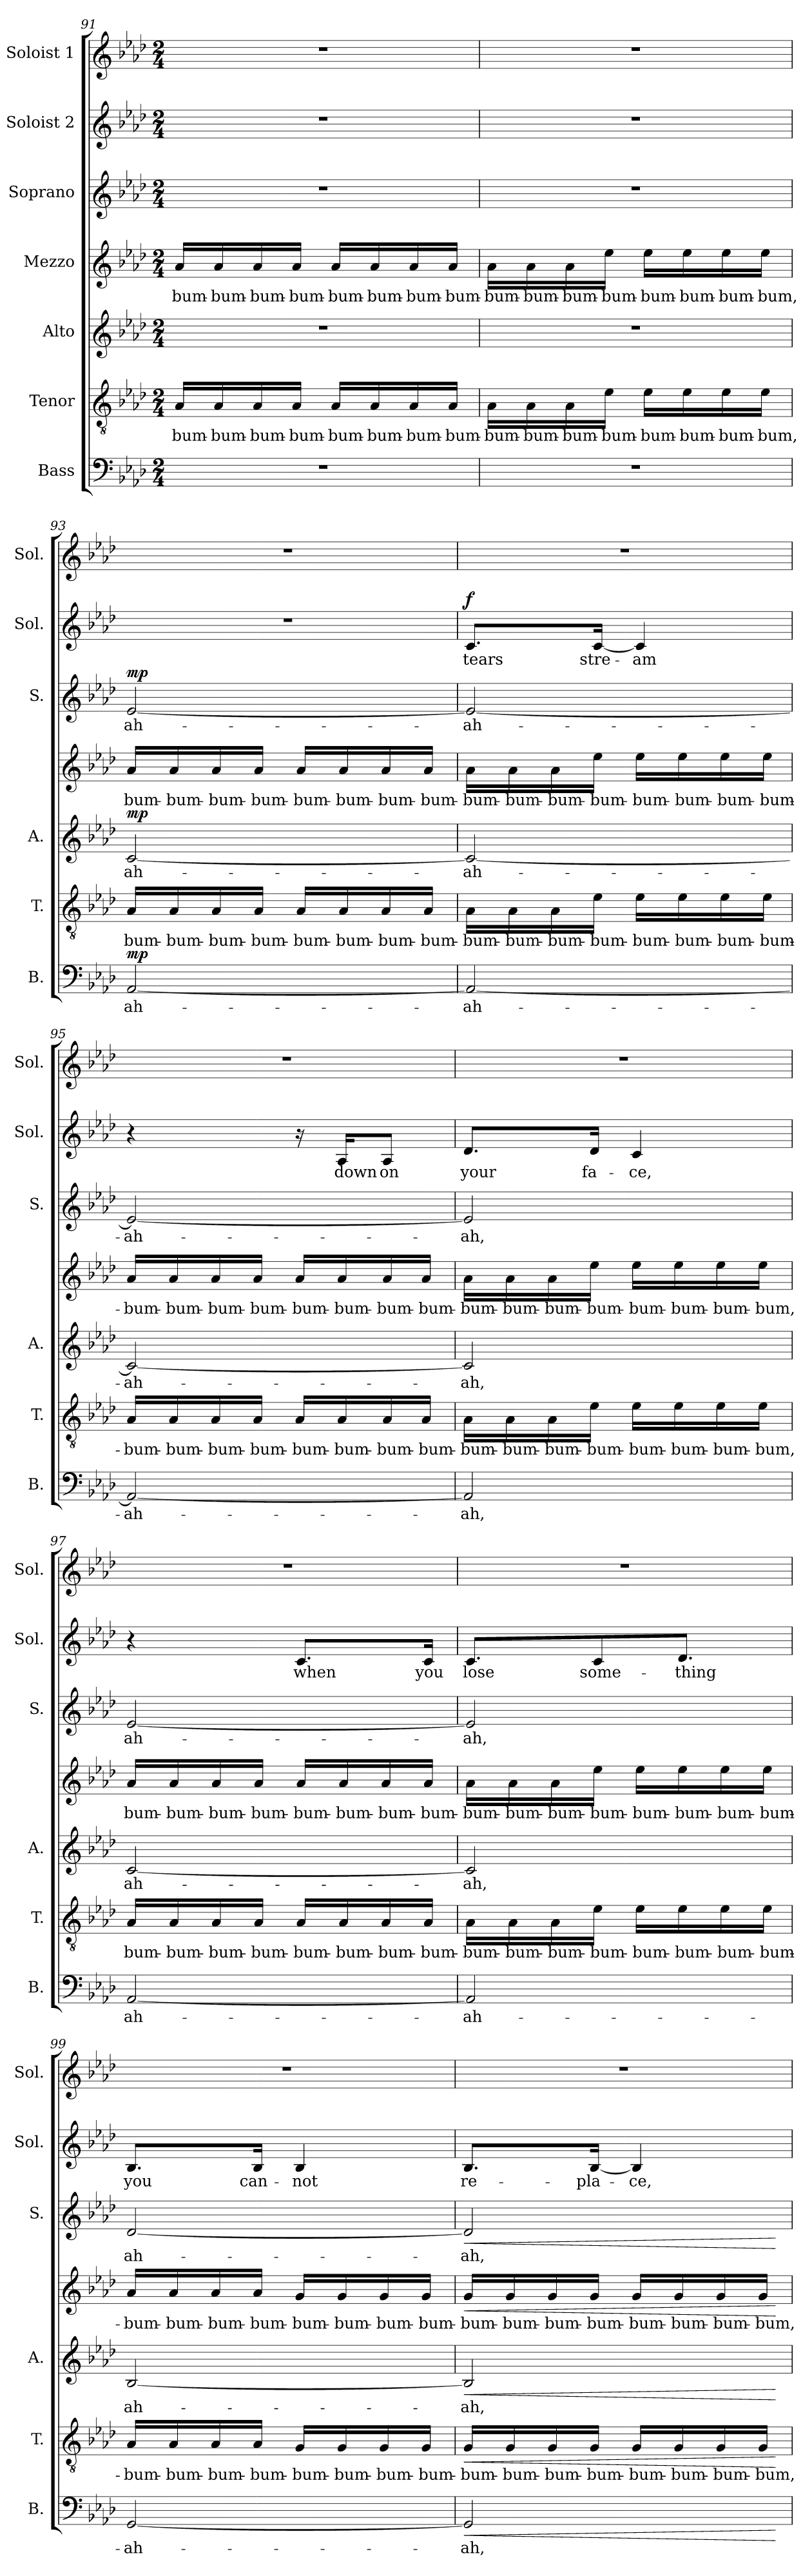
**kern	**text	**dynam	**kern	**text	**dynam	**kern	**text	**dynam	**kern	**text	**dynam	**kern	**text	**dynam	**kern	**text	**dynam	**kern
*part7	*part7	*part7	*part6	*part6	*part6	*part5	*part5	*part5	*part4	*part4	*part4	*part3	*part3	*part3	*part2	*part2	*part2	*part1
*staff7	*staff7	*staff7	*staff6	*staff6	*staff6	*staff5	*staff5	*staff5	*staff4	*staff4	*staff4	*staff3	*staff3	*staff3	*staff2	*staff2	*staff2	*staff1
*I"Bass	*	*	*I"Tenor	*	*	*I"Alto	*	*	*I"Mezzo	*	*	*I"Soprano	*	*	*I"Soloist 2	*	*	*I"Soloist 1
*I'B.	*	*	*I'T.	*	*	*I'A.	*	*	*	*	*	*I'S.	*	*	*I'Sol.	*	*	*I'Sol.
!!LO:PB:g=z
*clefF4	*	*	*clefGv2	*	*	*clefG2	*	*	*clefG2	*	*	*clefG2	*	*	*clefG2	*	*	*clefG2
*k[b-e-a-d-]	*	*	*k[b-e-a-d-]	*	*	*k[b-e-a-d-]	*	*	*k[b-e-a-d-]	*	*	*k[b-e-a-d-]	*	*	*k[b-e-a-d-]	*	*	*k[b-e-a-d-]
*M2/4	*	*	*M2/4	*	*	*M2/4	*	*	*M2/4	*	*	*M2/4	*	*	*M2/4	*	*	*M2/4
=91	=91	=91	=91	=91	=91	=91	=91	=91	=91	=91	=91	=91	=91	=91	=91	=91	=91	=91
!	!	!	!	!LO:LY:b	!	!	!	!	!	!LO:LY:b	!	!	!	!	!	!	!	!
2r	.	.	16A-/LL	-bum-	.	2r	.	.	16a-/LL	-bum-	.	2r	.	.	2r	.	.	2r
!	!	!	!	!LO:LY:b	!	!	!	!	!	!LO:LY:b	!	!	!	!	!	!	!	!
.	.	.	16A-/	-bum-	.	.	.	.	16a-/	-bum-	.	.	.	.	.	.	.	.
!	!	!	!	!LO:LY:b	!	!	!	!	!	!LO:LY:b	!	!	!	!	!	!	!	!
.	.	.	16A-/	-bum-	.	.	.	.	16a-/	-bum-	.	.	.	.	.	.	.	.
!	!	!	!	!LO:LY:b	!	!	!	!	!	!LO:LY:b	!	!	!	!	!	!	!	!
.	.	.	16A-/JJ	-bum-	.	.	.	.	16a-/JJ	-bum-	.	.	.	.	.	.	.	.
!	!	!	!	!LO:LY:b	!	!	!	!	!	!LO:LY:b	!	!	!	!	!	!	!	!
.	.	.	16A-/LL	-bum-	.	.	.	.	16a-/LL	-bum-	.	.	.	.	.	.	.	.
!	!	!	!	!LO:LY:b	!	!	!	!	!	!LO:LY:b	!	!	!	!	!	!	!	!
.	.	.	16A-/	-bum-	.	.	.	.	16a-/	-bum-	.	.	.	.	.	.	.	.
!	!	!	!	!LO:LY:b	!	!	!	!	!	!LO:LY:b	!	!	!	!	!	!	!	!
.	.	.	16A-/	-bum-	.	.	.	.	16a-/	-bum-	.	.	.	.	.	.	.	.
!	!	!	!	!LO:LY:b	!	!	!	!	!	!LO:LY:b	!	!	!	!	!	!	!	!
.	.	.	16A-/JJ	-bum-	.	.	.	.	16a-/JJ	-bum-	.	.	.	.	.	.	.	.
=92	=92	=92	=92	=92	=92	=92	=92	=92	=92	=92	=92	=92	=92	=92	=92	=92	=92	=92
!	!	!	!	!LO:LY:b	!	!	!	!	!	!LO:LY:b	!	!	!	!	!	!	!	!
2r	.	.	16A-\LL	-bum-	.	2r	.	.	16a-\LL	-bum-	.	2r	.	.	2r	.	.	2r
!	!	!	!	!LO:LY:b	!	!	!	!	!	!LO:LY:b	!	!	!	!	!	!	!	!
.	.	.	16A-\	-bum-	.	.	.	.	16a-\	-bum-	.	.	.	.	.	.	.	.
!	!	!	!	!LO:LY:b	!	!	!	!	!	!LO:LY:b	!	!	!	!	!	!	!	!
.	.	.	16A-\	-bum-	.	.	.	.	16a-\	-bum-	.	.	.	.	.	.	.	.
!	!	!	!	!LO:LY:b	!	!	!	!	!	!LO:LY:b	!	!	!	!	!	!	!	!
.	.	.	16e-\JJ	-bum-	.	.	.	.	16ee-\JJ	-bum-	.	.	.	.	.	.	.	.
!	!	!	!	!LO:LY:b	!	!	!	!	!	!LO:LY:b	!	!	!	!	!	!	!	!
.	.	.	16e-\LL	-bum-	.	.	.	.	16ee-\LL	-bum-	.	.	.	.	.	.	.	.
!	!	!	!	!LO:LY:b	!	!	!	!	!	!LO:LY:b	!	!	!	!	!	!	!	!
.	.	.	16e-\	-bum-	.	.	.	.	16ee-\	-bum-	.	.	.	.	.	.	.	.
!	!	!	!	!LO:LY:b	!	!	!	!	!	!LO:LY:b	!	!	!	!	!	!	!	!
.	.	.	16e-\	-bum-	.	.	.	.	16ee-\	-bum-	.	.	.	.	.	.	.	.
!	!	!	!	!LO:LY:b	!	!	!	!	!	!LO:LY:b	!	!	!	!	!	!	!	!
.	.	.	16e-\JJ	-bum,	.	.	.	.	16ee-\JJ	-bum,	.	.	.	.	.	.	.	.
!!LO:LB:g=z
=93	=93	=93	=93	=93	=93	=93	=93	=93	=93	=93	=93	=93	=93	=93	=93	=93	=93	=93
!	!LO:LY:b	!LO:DY:a	!	!LO:LY:b	!	!	!LO:LY:b	!LO:DY:a	!	!LO:LY:b	!	!	!LO:LY:b	!LO:DY:a	!	!	!	!
[2AA-/	ah-	mp	16A-/LL	bum-	.	[2c/	ah-	mp	16a-/LL	bum-	.	[2e-/	ah-	mp	2r	.	.	2r
!	!	!	!	!LO:LY:b	!	!	!	!	!	!LO:LY:b	!	!	!	!	!	!	!	!
.	.	.	16A-/	-bum-	.	.	.	.	16a-/	-bum-	.	.	.	.	.	.	.	.
!	!	!	!	!LO:LY:b	!	!	!	!	!	!LO:LY:b	!	!	!	!	!	!	!	!
.	.	.	16A-/	-bum-	.	.	.	.	16a-/	-bum-	.	.	.	.	.	.	.	.
!	!	!	!	!LO:LY:b	!	!	!	!	!	!LO:LY:b	!	!	!	!	!	!	!	!
.	.	.	16A-/JJ	-bum-	.	.	.	.	16a-/JJ	-bum-	.	.	.	.	.	.	.	.
!	!	!	!	!LO:LY:b	!	!	!	!	!	!LO:LY:b	!	!	!	!	!	!	!	!
.	.	.	16A-/LL	-bum-	.	.	.	.	16a-/LL	-bum-	.	.	.	.	.	.	.	.
!	!	!	!	!LO:LY:b	!	!	!	!	!	!LO:LY:b	!	!	!	!	!	!	!	!
.	.	.	16A-/	-bum-	.	.	.	.	16a-/	-bum-	.	.	.	.	.	.	.	.
!	!	!	!	!LO:LY:b	!	!	!	!	!	!LO:LY:b	!	!	!	!	!	!	!	!
.	.	.	16A-/	-bum-	.	.	.	.	16a-/	-bum-	.	.	.	.	.	.	.	.
!	!	!	!	!LO:LY:b	!	!	!	!	!	!LO:LY:b	!	!	!	!	!	!	!	!
.	.	.	16A-/JJ	-bum-	.	.	.	.	16a-/JJ	-bum-	.	.	.	.	.	.	.	.
=94	=94	=94	=94	=94	=94	=94	=94	=94	=94	=94	=94	=94	=94	=94	=94	=94	=94	=94
!	!LO:LY:b	!	!	!LO:LY:b	!	!	!LO:LY:b	!	!	!LO:LY:b	!	!	!LO:LY:b	!	!	!LO:LY:b	!LO:DY:a	!
2AA-/_	-ah-	.	16A-\LL	-bum-	.	2c/_	-ah-	.	16a-\LL	-bum-	.	2e-/_	-ah-	.	8.c/L	tears	f	2r
!	!	!	!	!LO:LY:b	!	!	!	!	!	!LO:LY:b	!	!	!	!	!	!	!	!
.	.	.	16A-\	-bum-	.	.	.	.	16a-\	-bum-	.	.	.	.	.	.	.	.
!	!	!	!	!LO:LY:b	!	!	!	!	!	!LO:LY:b	!	!	!	!	!	!	!	!
.	.	.	16A-\	-bum-	.	.	.	.	16a-\	-bum-	.	.	.	.	.	.	.	.
!	!	!	!	!LO:LY:b	!	!	!	!	!	!LO:LY:b	!	!	!	!	!	!LO:LY:b	!	!
.	.	.	16e-\JJ	-bum-	.	.	.	.	16ee-\JJ	-bum-	.	.	.	.	[16c/Jk	stre-	.	.
!	!	!	!	!LO:LY:b	!	!	!	!	!	!LO:LY:b	!	!	!	!	!	!LO:LY:b	!	!
.	.	.	16e-\LL	-bum-	.	.	.	.	16ee-\LL	-bum-	.	.	.	.	4c/]	-am	.	.
!	!	!	!	!LO:LY:b	!	!	!	!	!	!LO:LY:b	!	!	!	!	!	!	!	!
.	.	.	16e-\	bum-	.	.	.	.	16ee-\	-bum-	.	.	.	.	.	.	.	.
!	!	!	!	!LO:LY:b	!	!	!	!	!	!LO:LY:b	!	!	!	!	!	!	!	!
.	.	.	16e-\	-bum-	.	.	.	.	16ee-\	-bum-	.	.	.	.	.	.	.	.
!	!	!	!	!LO:LY:b	!	!	!	!	!	!LO:LY:b	!	!	!	!	!	!	!	!
.	.	.	16e-\JJ	-bum-	.	.	.	.	16ee-\JJ	-bum-	.	.	.	.	.	.	.	.
!!LO:PB:g=z
=95	=95	=95	=95	=95	=95	=95	=95	=95	=95	=95	=95	=95	=95	=95	=95	=95	=95	=95
!	!LO:LY:b	!	!	!LO:LY:b	!	!	!LO:LY:b	!	!	!LO:LY:b	!	!	!LO:LY:b	!	!	!	!	!
2AA-/_	-ah-	.	16A-/LL	-bum-	.	2c/_	-ah-	.	16a-/LL	-bum-	.	2e-/_	-ah-	.	4r	.	.	2r
!	!	!	!	!LO:LY:b	!	!	!	!	!	!LO:LY:b	!	!	!	!	!	!	!	!
.	.	.	16A-/	-bum-	.	.	.	.	16a-/	-bum-	.	.	.	.	.	.	.	.
!	!	!	!	!LO:LY:b	!	!	!	!	!	!LO:LY:b	!	!	!	!	!	!	!	!
.	.	.	16A-/	-bum-	.	.	.	.	16a-/	-bum-	.	.	.	.	.	.	.	.
!	!	!	!	!LO:LY:b	!	!	!	!	!	!LO:LY:b	!	!	!	!	!	!	!	!
.	.	.	16A-/JJ	-bum-	.	.	.	.	16a-/JJ	-bum-	.	.	.	.	.	.	.	.
!	!	!	!	!LO:LY:b	!	!	!	!	!	!LO:LY:b	!	!	!	!	!	!	!	!
.	.	.	16A-/LL	-bum-	.	.	.	.	16a-/LL	-bum-	.	.	.	.	16r	.	.	.
!	!	!	!	!LO:LY:b	!	!	!	!	!	!LO:LY:b	!	!	!	!	!	!LO:LY:b	!	!
.	.	.	16A-/	-bum-	.	.	.	.	16a-/	-bum-	.	.	.	.	16A-/KL	down	.	.
!	!	!	!	!LO:LY:b	!	!	!	!	!	!LO:LY:b	!	!	!	!	!	!LO:LY:b	!	!
.	.	.	16A-/	-bum-	.	.	.	.	16a-/	-bum-	.	.	.	.	8A-/J	on	.	.
!	!	!	!	!LO:LY:b	!	!	!	!	!	!LO:LY:b	!	!	!	!	!	!	!	!
.	.	.	16A-/JJ	-bum-	.	.	.	.	16a-/JJ	-bum-	.	.	.	.	.	.	.	.
=96	=96	=96	=96	=96	=96	=96	=96	=96	=96	=96	=96	=96	=96	=96	=96	=96	=96	=96
!	!LO:LY:b	!	!	!LO:LY:b	!	!	!LO:LY:b	!	!	!LO:LY:b	!	!	!LO:LY:b	!	!	!LO:LY:b	!	!
2AA-/]	-ah,	.	16A-\LL	-bum-	.	2c/]	-ah,	.	16a-\LL	-bum-	.	2e-/]	-ah,	.	8.d-/L	your	.	2r
!	!	!	!	!LO:LY:b	!	!	!	!	!	!LO:LY:b	!	!	!	!	!	!	!	!
.	.	.	16A-\	-bum-	.	.	.	.	16a-\	-bum-	.	.	.	.	.	.	.	.
!	!	!	!	!LO:LY:b	!	!	!	!	!	!LO:LY:b	!	!	!	!	!	!	!	!
.	.	.	16A-\	-bum-	.	.	.	.	16a-\	-bum-	.	.	.	.	.	.	.	.
!	!	!	!	!LO:LY:b	!	!	!	!	!	!LO:LY:b	!	!	!	!	!	!LO:LY:b	!	!
.	.	.	16e-\JJ	-bum-	.	.	.	.	16ee-\JJ	-bum-	.	.	.	.	16d-/Jk	fa-	.	.
!	!	!	!	!LO:LY:b	!	!	!	!	!	!LO:LY:b	!	!	!	!	!	!LO:LY:b	!	!
.	.	.	16e-\LL	-bum-	.	.	.	.	16ee-\LL	-bum-	.	.	.	.	4c/	-ce,	.	.
!	!	!	!	!LO:LY:b	!	!	!	!	!	!LO:LY:b	!	!	!	!	!	!	!	!
.	.	.	16e-\	-bum-	.	.	.	.	16ee-\	-bum-	.	.	.	.	.	.	.	.
!	!	!	!	!LO:LY:b	!	!	!	!	!	!LO:LY:b	!	!	!	!	!	!	!	!
.	.	.	16e-\	-bum-	.	.	.	.	16ee-\	-bum-	.	.	.	.	.	.	.	.
!	!	!	!	!LO:LY:b	!	!	!	!	!	!LO:LY:b	!	!	!	!	!	!	!	!
.	.	.	16e-\JJ	-bum,	.	.	.	.	16ee-\JJ	-bum,	.	.	.	.	.	.	.	.
!!LO:LB:g=z
=97	=97	=97	=97	=97	=97	=97	=97	=97	=97	=97	=97	=97	=97	=97	=97	=97	=97	=97
!	!LO:LY:b	!	!	!LO:LY:b	!	!	!LO:LY:b	!	!	!LO:LY:b	!	!	!LO:LY:b	!	!	!	!	!
[2AA-/	ah-	.	16A-/LL	bum-	.	[2c/	ah-	.	16a-/LL	bum-	.	[2e-/	ah-	.	4r	.	.	2r
!	!	!	!	!LO:LY:b	!	!	!	!	!	!LO:LY:b	!	!	!	!	!	!	!	!
.	.	.	16A-/	-bum-	.	.	.	.	16a-/	-bum-	.	.	.	.	.	.	.	.
!	!	!	!	!LO:LY:b	!	!	!	!	!	!LO:LY:b	!	!	!	!	!	!	!	!
.	.	.	16A-/	-bum-	.	.	.	.	16a-/	-bum-	.	.	.	.	.	.	.	.
!	!	!	!	!LO:LY:b	!	!	!	!	!	!LO:LY:b	!	!	!	!	!	!	!	!
.	.	.	16A-/JJ	-bum-	.	.	.	.	16a-/JJ	-bum-	.	.	.	.	.	.	.	.
!	!	!	!	!LO:LY:b	!	!	!	!	!	!LO:LY:b	!	!	!	!	!	!LO:LY:b	!	!
.	.	.	16A-/LL	-bum-	.	.	.	.	16a-/LL	-bum-	.	.	.	.	8.c/L	when	.	.
!	!	!	!	!LO:LY:b	!	!	!	!	!	!LO:LY:b	!	!	!	!	!	!	!	!
.	.	.	16A-/	-bum-	.	.	.	.	16a-/	-bum-	.	.	.	.	.	.	.	.
!	!	!	!	!LO:LY:b	!	!	!	!	!	!LO:LY:b	!	!	!	!	!	!	!	!
.	.	.	16A-/	-bum-	.	.	.	.	16a-/	-bum-	.	.	.	.	.	.	.	.
!	!	!	!	!LO:LY:b	!	!	!	!	!	!LO:LY:b	!	!	!	!	!	!LO:LY:b	!	!
.	.	.	16A-/JJ	-bum-	.	.	.	.	16a-/JJ	-bum-	.	.	.	.	16c/Jk	you	.	.
=98	=98	=98	=98	=98	=98	=98	=98	=98	=98	=98	=98	=98	=98	=98	=98	=98	=98	=98
!	!LO:LY:b	!	!	!LO:LY:b	!	!	!LO:LY:b	!	!	!LO:LY:b	!	!	!LO:LY:b	!	!	!LO:LY:b	!	!
2AA-/]	-ah-	.	16A-\LL	-bum-	.	2c/]	-ah,	.	16a-\LL	-bum-	.	2e-/]	-ah,	.	8.c/L	lose	.	2r
!	!	!	!	!LO:LY:b	!	!	!	!	!	!LO:LY:b	!	!	!	!	!	!	!	!
.	.	.	16A-\	-bum-	.	.	.	.	16a-\	-bum-	.	.	.	.	.	.	.	.
!	!	!	!	!LO:LY:b	!	!	!	!	!	!LO:LY:b	!	!	!	!	!	!	!	!
.	.	.	16A-\	-bum-	.	.	.	.	16a-\	-bum-	.	.	.	.	.	.	.	.
!	!	!	!	!LO:LY:b	!	!	!	!	!	!LO:LY:b	!	!	!	!	!	!LO:LY:b	!	!
.	.	.	16e-\JJ	-bum-	.	.	.	.	16ee-\JJ	-bum-	.	.	.	.	8c/	some-	.	.
!	!	!	!	!LO:LY:b	!	!	!	!	!	!LO:LY:b	!	!	!	!	!	!	!	!
.	.	.	16e-\LL	-bum-	.	.	.	.	16ee-\LL	-bum-	.	.	.	.	.	.	.	.
!	!	!	!	!LO:LY:b	!	!	!	!	!	!LO:LY:b	!	!	!	!	!	!LO:LY:b	!	!
.	.	.	16e-\	-bum-	.	.	.	.	16ee-\	-bum-	.	.	.	.	8.d-/J	-thing	.	.
!	!	!	!	!LO:LY:b	!	!	!	!	!	!LO:LY:b	!	!	!	!	!	!	!	!
.	.	.	16e-\	-bum-	.	.	.	.	16ee-\	-bum-	.	.	.	.	.	.	.	.
!	!	!	!	!LO:LY:b	!	!	!	!	!	!LO:LY:b	!	!	!	!	!	!	!	!
.	.	.	16e-\JJ	-bum-	.	.	.	.	16ee-\JJ	-bum-	.	.	.	.	.	.	.	.
!!LO:PB:g=z
=99	=99	=99	=99	=99	=99	=99	=99	=99	=99	=99	=99	=99	=99	=99	=99	=99	=99	=99
!	!LO:LY:b	!	!	!LO:LY:b	!	!	!LO:LY:b	!	!	!LO:LY:b	!	!	!LO:LY:b	!	!	!LO:LY:b	!	!
[2GG/	-ah-	.	16A-/LL	-bum-	.	[2B-/	ah-	.	16a-/LL	-bum-	.	[2d-/	ah-	.	8.B-/L	you	.	2r
!	!	!	!	!LO:LY:b	!	!	!	!	!	!LO:LY:b	!	!	!	!	!	!	!	!
.	.	.	16A-/	-bum-	.	.	.	.	16a-/	-bum-	.	.	.	.	.	.	.	.
!	!	!	!	!LO:LY:b	!	!	!	!	!	!LO:LY:b	!	!	!	!	!	!	!	!
.	.	.	16A-/	-bum-	.	.	.	.	16a-/	-bum-	.	.	.	.	.	.	.	.
!	!	!	!	!LO:LY:b	!	!	!	!	!	!LO:LY:b	!	!	!	!	!	!LO:LY:b	!	!
.	.	.	16A-/JJ	-bum-	.	.	.	.	16a-/JJ	-bum-	.	.	.	.	16B-/Jk	can-	.	.
!	!	!	!	!LO:LY:b	!	!	!	!	!	!LO:LY:b	!	!	!	!	!	!LO:LY:b	!	!
.	.	.	16G/LL	-bum-	.	.	.	.	16g/LL	-bum-	.	.	.	.	4B-/	-not	.	.
!	!	!	!	!LO:LY:b	!	!	!	!	!	!LO:LY:b	!	!	!	!	!	!	!	!
.	.	.	16G/	-bum-	.	.	.	.	16g/	-bum-	.	.	.	.	.	.	.	.
!	!	!	!	!LO:LY:b	!	!	!	!	!	!LO:LY:b	!	!	!	!	!	!	!	!
.	.	.	16G/	-bum-	.	.	.	.	16g/	-bum-	.	.	.	.	.	.	.	.
!	!	!	!	!LO:LY:b	!	!	!	!	!	!LO:LY:b	!	!	!	!	!	!	!	!
.	.	.	16G/JJ	-bum-	.	.	.	.	16g/JJ	-bum-	.	.	.	.	.	.	.	.
=100	=100	=100	=100	=100	=100	=100	=100	=100	=100	=100	=100	=100	=100	=100	=100	=100	=100	=100
!	!LO:LY:b	!LO:HP:b	!	!LO:LY:b	!LO:HP:b	!	!LO:LY:b	!LO:HP:b	!	!LO:LY:b	!LO:HP:b	!	!LO:LY:b	!LO:HP:b	!	!LO:LY:b	!	!
2GG/]	-ah,	<	16G/LL	-bum-	<	2B-/]	-ah,	<	16g/LL	-bum-	<	2d-/]	-ah,	<	8.B-/L	re-	.	2r
!	!	!	!	!LO:LY:b	!	!	!	!	!	!LO:LY:b	!	!	!	!	!	!	!	!
.	.	.	16G/	-bum-	.	.	.	.	16g/	-bum-	.	.	.	.	.	.	.	.
!	!	!	!	!LO:LY:b	!	!	!	!	!	!LO:LY:b	!	!	!	!	!	!	!	!
.	.	.	16G/	-bum-	.	.	.	.	16g/	-bum-	.	.	.	.	.	.	.	.
!	!	!	!	!LO:LY:b	!	!	!	!	!	!LO:LY:b	!	!	!	!	!	!LO:LY:b	!	!
.	.	.	16G/JJ	-bum-	.	.	.	.	16g/JJ	-bum-	.	.	.	.	[16B-/Jk	-pla-	.	.
!	!	!	!	!LO:LY:b	!	!	!	!	!	!LO:LY:b	!	!	!	!	!	!LO:LY:b	!	!
.	.	.	16G/LL	-bum-	.	.	.	.	16g/LL	-bum-	.	.	.	.	4B-/]	-ce,	.	.
!	!	!	!	!LO:LY:b	!	!	!	!	!	!LO:LY:b	!	!	!	!	!	!	!	!
.	.	.	16G/	-bum-	.	.	.	.	16g/	-bum-	.	.	.	.	.	.	.	.
!	!	!	!	!LO:LY:b	!	!	!	!	!	!LO:LY:b	!	!	!	!	!	!	!	!
.	.	.	16G/	-bum-	.	.	.	.	16g/	-bum-	.	.	.	.	.	.	.	.
!	!	!	!	!LO:LY:b	!	!	!	!	!	!LO:LY:b	!	!	!	!	!	!	!	!
.	.	.	16G/JJ	-bum,	.	.	.	.	16g/JJ	-bum,	.	.	.	.	.	.	.	.
.	.	[	.	.	[	.	.	[	.	.	[	.	.	[	.	.	.	.
=	=	=	=	=	=	=	=	=	=	=	=	=	=	=	=	=	=	=
*-	*-	*-	*-	*-	*-	*-	*-	*-	*-	*-	*-	*-	*-	*-	*-	*-	*-	*-
